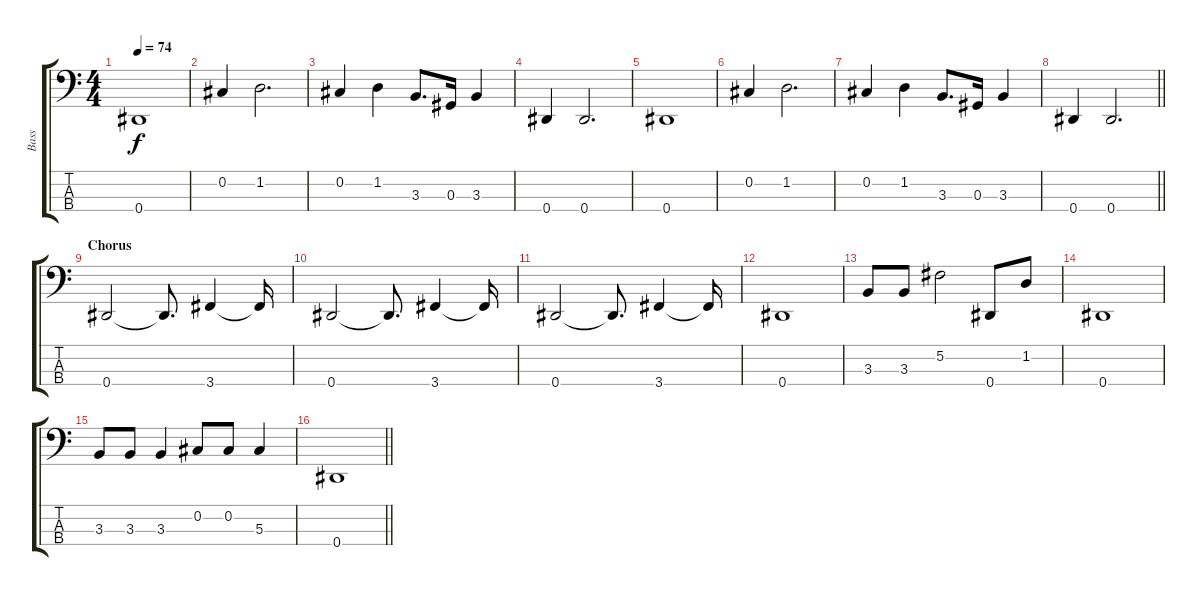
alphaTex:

\track ("Bass" "Bass") {instrument electricbassfinger}
\staff {score tabs}
\tuning (Gb2 Db2 Ab1 Eb1) {hide}
\ts (4 4)
\tempo 74
\clef f4
\ks c
0.4.1{dy f} |
0.2.4 1.2.2{d} |
0.2.4 1.2.4 3.3.8{d} 0.3.16 3.3.4 |
0.4.4 0.4.2{d} |
0.4.1 |
0.2.4 1.2.2{d} |
0.2.4 1.2.4 3.3.8{d} 0.3.16 3.3.4 |
\barLineRight lightlight
0.4.4 0.4.2{d} |
\section ("" "Chorus")
0.4.2 0.4{t}.8{d} 3.4.4 3.4{t}.16 |
0.4.2 0.4{t}.8{d} 3.4.4 3.4{t}.16 |
0.4.2 0.4{t}.8{d} 3.4.4 3.4{t}.16 |
0.4.1 |
3.3.8 3.3.8 5.2.2 0.4.8 1.2.8 |
0.4.1 |
3.3.8 3.3.8 3.3.4 0.2.8 0.2.8 5.3.4 |
\barLineRight lightlight
0.4.1
